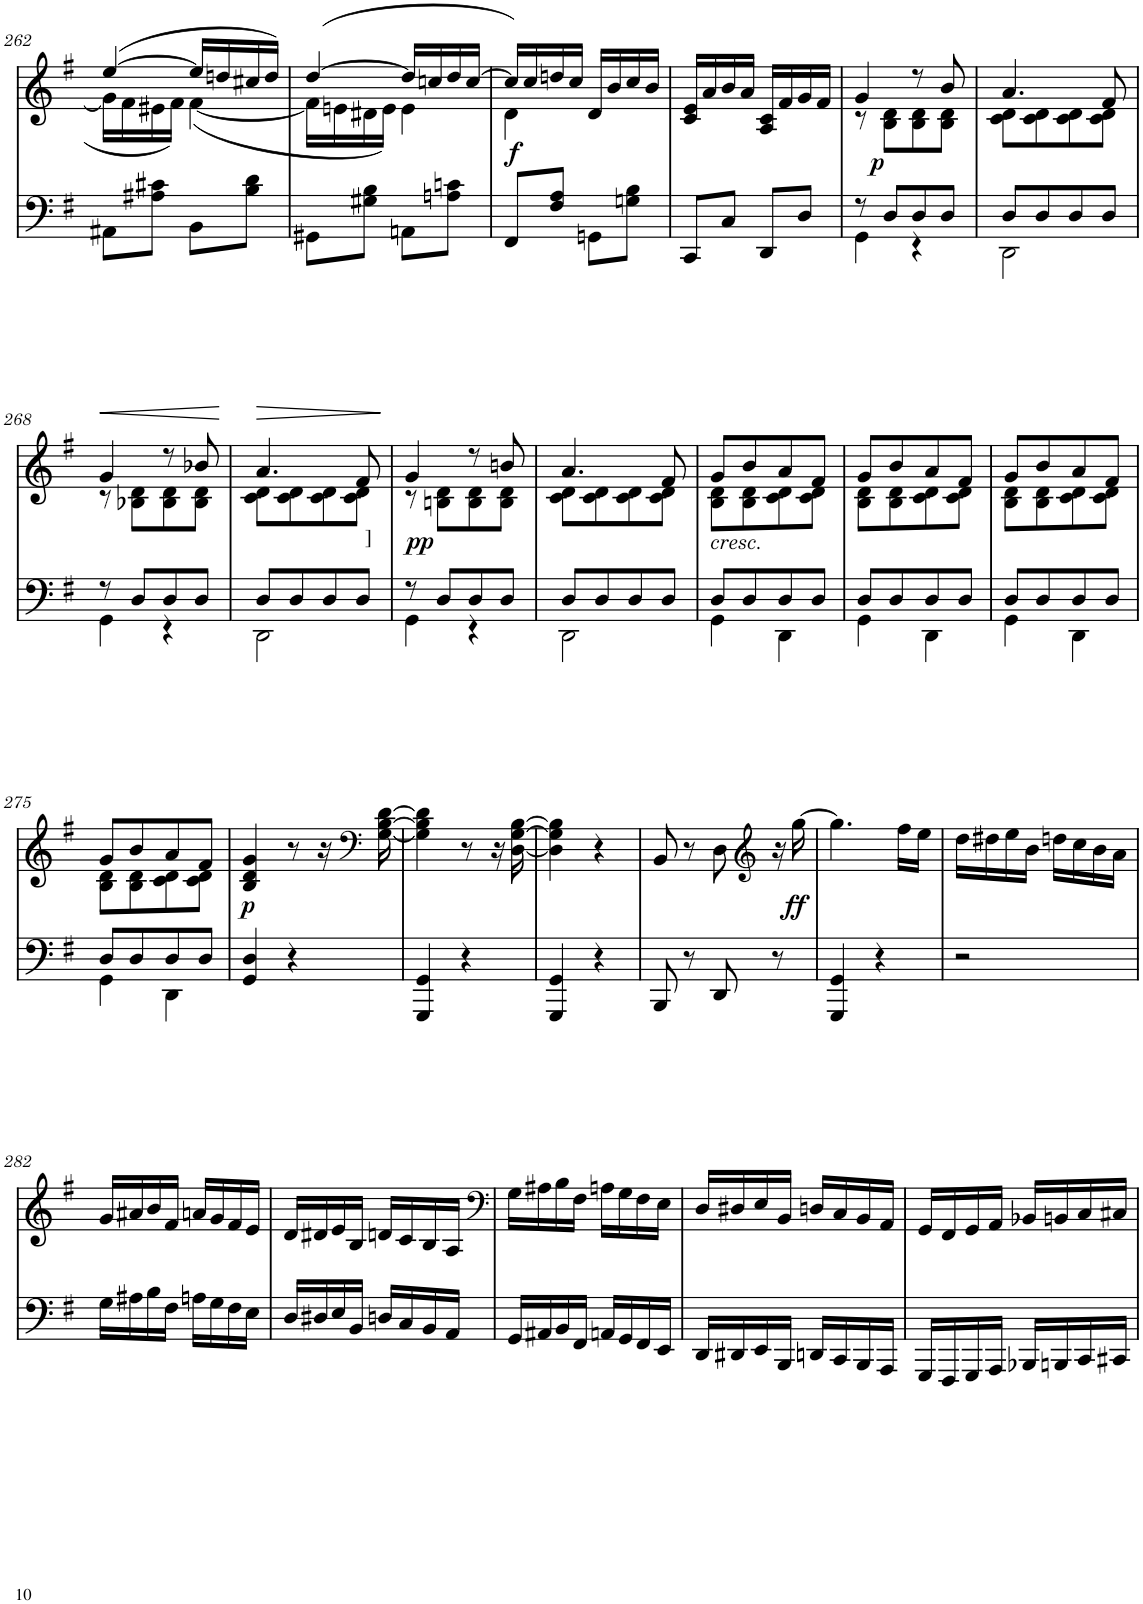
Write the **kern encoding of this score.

**kern	**dynam	**kern	**text	**dynam
*part2	*part2	*part1	*part1	*part1
*staff2	*staff2	*staff1	*staff1	*staff1
*I"piano	*	*I"piano	*	*
*I'Pno	*	*I'Pno	*	*
!!LO:PB:g=z
*clefF4	*	*clefG2	*	*
*k[f#]	*	*k[f#]	*	*
*G:	*	*G:	*	*
*M2/4	*	*M2/4	*	*
=262	=262	=262	=262	=262
*	*	*^	*	*
8AA#X\L	.	([4ee/	16g\LL]	.	.
.	.	.	16f#\	.	.
8A#X\ 8c#X\J	.	.	16e#X\	.	.
.	.	.	16f#\JJ	.	.
8BB\L	.	16ee/LL]	([4f#\	.	.
.	.	16ddn/	.	.	.
8B\ 8d\J	.	16cc#X/	.	.	.
.	.	16dd/JJ)	.	.	.
=263	=263	=263	=263	=263	=263
8GG#X\L	.	([4dd/	16f#\LL]	.	.
.	.	.	16en\	.	.
8G#X\ 8B\J	.	.	16d#X\	.	.
.	.	.	16e\JJ)	.	.
8AAn\L	.	16dd/LL]	4e\	.	.
.	.	16ccn/	.	.	.
8An\ 8cn\J	.	16dd/	.	.	.
.	.	[16cc/JJ	.	.	.
=264	=264	=264	=264	=264	=264
!	!LO:DY:a	!	!	!LO:LY:b	!
8FF#/L	f	16cc/LL])	4d\	f	.
.	.	16cc/	.	.	.
8F#/ 8A/J	.	16ddn/	.	.	.
.	.	16cc/JJ	.	.	.
8GGn\L	.	16d/LL	4ryy	.	.
.	.	16b/	.	.	.
8Gn\ 8B\J	.	16cc/	.	.	.
.	.	16b/JJ	.	.	.
*	*	*v	*v	*	*
=265	=265	=265	=265	=265
8CC/L	.	16c/ 16e/LL	.	.
.	.	16a/	.	.
8C/J	.	16b/	.	.
.	.	16a/JJ	.	.
8DD/L	.	16A/ 16c/LL	.	.
.	.	16f#/	.	.
8D/J	.	16g/	.	.
.	.	16f#/JJ	.	.
=266	=266	=266	=266	=266
*^	*	*^	*	*
8r	4GG\	.	4g/	8r	p	.
!	!	!LO:DY:a	!	!	!	!
8D/L	.	p	.	8B\ 8d\L	.	.
8D/	4r	.	8r	8B\ 8d\	.	.
8D/J	.	.	8b/	8B\ 8d\J	.	.
=267	=267	=267	=267	=267	=267	=267
8D/L	2DD\	.	4.a/	8c\ 8d\L	.	.
8D/	.	.	.	8c\ 8d\	.	.
8D/	.	.	.	8c\ 8d\	.	.
8D/J	.	.	8f#/	8c\ 8d\J	.	.
!!LO:LB:g=z	!!
=268	=268	=268	=268	=268	=268	=268
!	!	!	!	!	!LO:LY:a	!LO:HP:b
8r	4GG\	.	4g/	8r	<	<
8D/L	.	.	.	8B-X\ 8d\L	.	.
8D/	4r	.	8r	8B-\ 8d\	.	.
!	!	!	!	!	!LO:LY:b	!
8D/J	.	.	8b-X/	8B-\ 8d\J	[	.
*v	*v	*	*	*	*	*
*	*	*v	*v	*	*
.	.	.	.	[
=269	=269	=269	=269	=269
*^	*	*	*	*
!	!	!	!	!LO:LY:b	!LO:HP:b
*	*	*	*^	*	*
8D/L	2DD\	.	4.a/	8c\ 8d\L	>	>
8D/	.	.	.	8c\ 8d\	.	.
8D/	.	.	.	8c\ 8d\	.	.
!	!	!	!	!	!LO:LY:b	!
8D/J	.	.	8f#/	8c\ 8d\J	]	.
*v	*v	*	*	*	*	*
*	*	*v	*v	*	*
.	.	.	.	]
=270	=270	=270	=270	=270
*^	*	*^	*	*
!	!	!	!	!	!LO:LY:a	!
8r	4GG\	.	4g/	8r	pp	.
!	!	!LO:DY:a	!	!	!	!
8D/L	.	pp	.	8Bn\ 8d\L	.	.
8D/	4r	.	8r	8B\ 8d\	.	.
8D/J	.	.	8bn/	8B\ 8d\J	.	.
=271	=271	=271	=271	=271	=271	=271
8D/L	2DD\	.	4.a/	8c\ 8d\L	.	.
8D/	.	.	.	8c\ 8d\	.	.
8D/	.	.	.	8c\ 8d\	.	.
8D/J	.	.	8f#/	8c\ 8d\J	.	.
=272	=272	=272	=272	=272	=272	=272
!	!	!	!LO:TX:b:i:t=cresc.	!	!	!
8D/L	4GG\	.	8g/L	8B\ 8d\L	.	.
!	!	!	!	!	!LO:LY:b	!
8D/	.	.	8b/	8B\ 8d\	<	.
8D/	4DD\	.	8a/	8c\ 8d\	.	.
8D/J	.	.	8f#/J	8c\ 8d\J	.	.
=273	=273	=273	=273	=273	=273	=273
8D/L	4GG\	.	8g/L	8B\ 8d\L	.	.
8D/	.	.	8b/	8B\ 8d\	.	.
8D/	4DD\	.	8a/	8c\ 8d\	.	.
8D/J	.	.	8f#/J	8c\ 8d\J	.	.
=274	=274	=274	=274	=274	=274	=274
8D/L	4GG\	.	8g/L	8B\ 8d\L	.	.
8D/	.	.	8b/	8B\ 8d\	.	.
8D/	4DD\	.	8a/	8c\ 8d\	.	.
8D/J	.	.	8f#/J	8c\ 8d\J	.	.
!!LO:LB:g=z	!!
=275	=275	=275	=275	=275	=275	=275
8D/L	4GG\	.	8g/L	8B\ 8d\L	.	.
8D/	.	.	8b/	8B\ 8d\	.	.
8D/	4DD\	.	8a/	8c\ 8d\	.	.
8D/J	.	.	8f#/J	8c\ 8d\J	.	.
*v	*v	*	*	*	*	*
=276	=276	=276	=276	=276	=276
!	!	!	!	!LO:LY:b	!LO:DY:b
*	*	*v	*v	*	*
4GG/ 4D/	.	4B/ 4d/ 4g/	p	p
4r	.	8r	.	.
.	.	16r	.	.
*	*	*clefF4	*	*
.	.	[16G\ [16B\ [16d\	.	.
=277	=277	=277	=277	=277
4GGG/ 4GG/	.	4G\] 4B\] 4d\]	.	.
4r	.	8r	.	.
.	.	16r	.	.
.	.	[16D\ [16G\ [16B\	.	.
=278	=278	=278	=278	=278
4GGG/ 4GG/	.	4D\] 4G\] 4B\]	.	.
4r	.	4r	.	.
=279	=279	=279	=279	=279
8BBB/	.	8BB/	.	.
8r	.	8r	.	.
8DD/	.	8D\	.	.
*	*	*clefG2	*	*
8r	.	16r	.	.
!	!	!	!LO:LY:b	!LO:DY:b
.	.	[16gg\	ff	ff
=280	=280	=280	=280	=280
!	!	!	!LO:LY:b	!
4GGG/ 4GG/	.	4.gg\]	ff	.
4r	.	.	.	.
.	.	16ff#\LL	.	.
.	.	16ee\JJ	.	.
=281	=281	=281	=281	=281
2r	.	16dd\LL	.	.
.	.	16dd#X\	.	.
.	.	16ee\	.	.
.	.	16b\JJ	.	.
.	.	16ddn\LL	.	.
.	.	16cc\	.	.
.	.	16b\	.	.
.	.	16a\JJ	.	.
!!LO:LB:g=z
=282	=282	=282	=282	=282
16G\LL	.	16g/LL	.	.
16A#X\	.	16a#X/	.	.
16B\	.	16b/	.	.
16F#\JJ	.	16f#/JJ	.	.
16An\LL	.	16an/LL	.	.
16G\	.	16g/	.	.
16F#\	.	16f#/	.	.
16E\JJ	.	16e/JJ	.	.
=283	=283	=283	=283	=283
16D/LL	.	16d/LL	.	.
16D#X/	.	16d#X/	.	.
16E/	.	16e/	.	.
16BB/JJ	.	16B/JJ	.	.
16Dn/LL	.	16dn/LL	.	.
16C/	.	16c/	.	.
16BB/	.	16B/	.	.
16AA/JJ	.	16A/JJ	.	.
=284	=284	=284	=284	=284
*	*	*clefF4	*	*
16GG/LL	.	16G\LL	.	.
16AA#X/	.	16A#X\	.	.
16BB/	.	16B\	.	.
16FF#/JJ	.	16F#\JJ	.	.
16AAn/LL	.	16An\LL	.	.
16GG/	.	16G\	.	.
16FF#/	.	16F#\	.	.
16EE/JJ	.	16E\JJ	.	.
=285	=285	=285	=285	=285
16DD/LL	.	16D/LL	.	.
16DD#X/	.	16D#X/	.	.
16EE/	.	16E/	.	.
16BBB/JJ	.	16BB/JJ	.	.
16DDn/LL	.	16Dn/LL	.	.
16CC/	.	16C/	.	.
16BBB/	.	16BB/	.	.
16AAA/JJ	.	16AA/JJ	.	.
=286	=286	=286	=286	=286
16GGG/LL	.	16GG/LL	.	.
16FFF#/	.	16FF#/	.	.
16GGG/	.	16GG/	.	.
16AAA/JJ	.	16AA/JJ	.	.
16BBB-X/LL	.	16BB-X/LL	.	.
16BBBn/	.	16BBn/	.	.
16CC/	.	16C/	.	.
16CC#X/JJ	.	16C#X/JJ	.	.
=	=	=	=	=
*-	*-	*-	*-	*-
